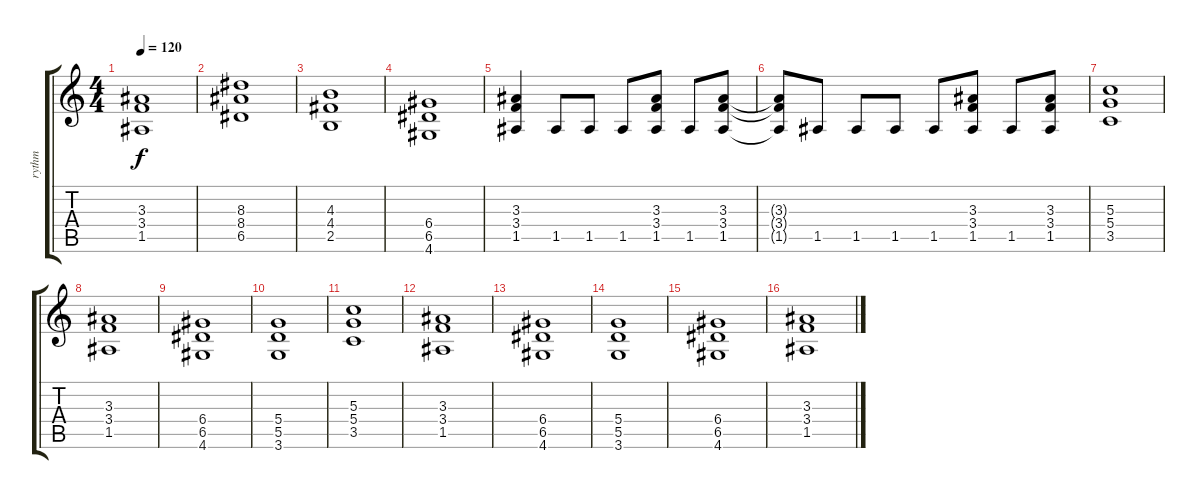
\track ("rythm" "rythm") {instrument distortionguitar}
\staff {score tabs}
\tuning (E4 B3 G3 D3 A2 E2) {hide}
\ts (4 4)
\tempo 120
\clef g2
\ks c
(3.3 3.4 1.5).1{dy f} |
(8.3 8.4 6.5).1 |
(4.3 4.4 2.5).1 |
(6.4 6.5 4.6).1 |
(3.3 3.4 1.5).4 1.5.8 1.5.8 1.5.8 (3.3 3.4 1.5).8 1.5.8 (3.3 3.4 1.5).8 |
(3.3{t} 3.4{t} 1.5{t}).8 1.5.8 1.5.8 1.5.8 1.5.8 (3.3 3.4 1.5).8 1.5.8 (3.3 3.4 1.5).8 |
(5.3 5.4 3.5).1 |
(3.3 3.4 1.5).1 |
(6.4 6.5 4.6).1 |
(5.4 5.5 3.6).1 |
(5.3 5.4 3.5).1 |
(3.3 3.4 1.5).1 |
(6.4 6.5 4.6).1 |
(5.4 5.5 3.6).1 |
(6.4 6.5 4.6).1 |
(3.3 3.4 1.5).1
